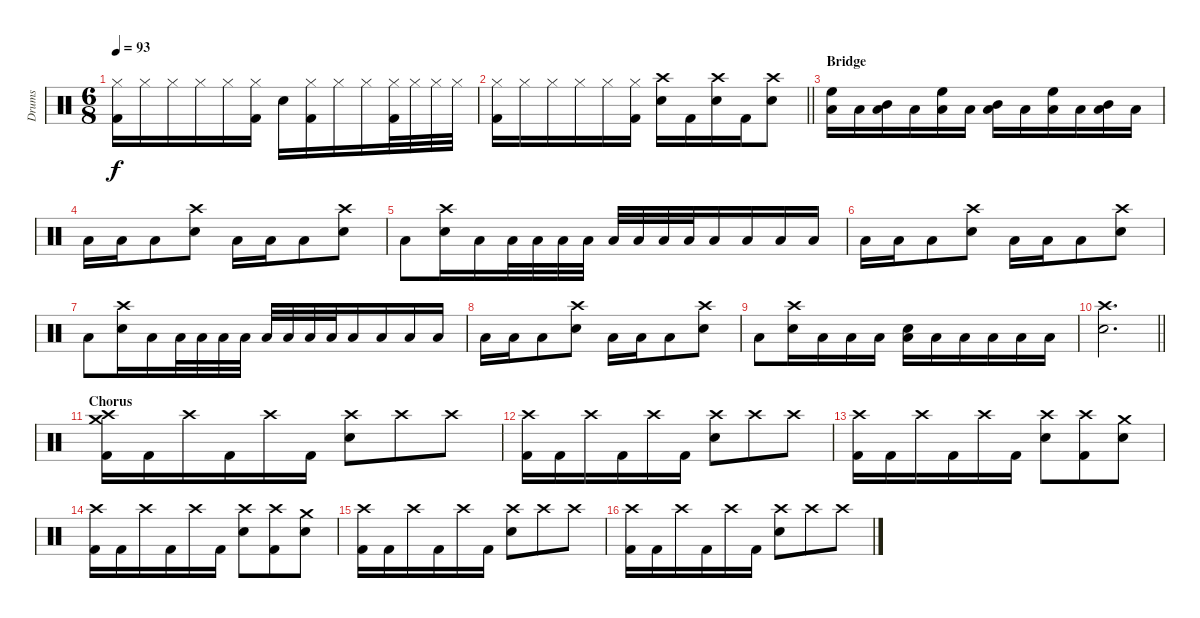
\track ("Drums" "Drums") {instrument percussion}
\staff {score}
\articulation defaults
\ts (6 8)
\tempo 93
\clef neutral
\ks c
("Hi-Hat (closed)" "Kick (hit) 2").16{dy f} "Hi-Hat (closed)".16 "Hi-Hat (closed)".16 "Hi-Hat (closed)".16 "Hi-Hat (closed)".16 ("Hi-Hat (closed)" "Kick (hit) 2").16 "Snare (hit) 2".16 ("Hi-Hat (closed)" "Kick (hit) 2").16 "Hi-Hat (closed)".16 "Hi-Hat (closed)".16 ("Hi-Hat (closed)" "Kick (hit) 2").32 "Hi-Hat (closed)".32 "Hi-Hat (closed)".32 "Hi-Hat (closed)".32 |
\barLineRight lightlight
("Hi-Hat (closed)" "Kick (hit) 2").16 "Hi-Hat (closed)".16 "Hi-Hat (closed)".16 "Hi-Hat (closed)".16 "Hi-Hat (closed)".16 ("Hi-Hat (closed)" "Kick (hit) 2").16 ("Snare (hit) 2" "Crash high (hit)").16 "Kick (hit) 2".16 ("Crash high (hit)" "Snare (hit) 2").16 "Kick (hit) 2".16 ("Crash high (hit)" "Snare (hit) 2").8 |
\section ("" "Bridge")
("High Floor Tom (hit)" "Low Floor Tom (hit)").16 "Low Floor Tom (hit)".16 ("Mid Tom (hit)" "Low Floor Tom (hit)").16 "Low Floor Tom (hit)".16 ("High Floor Tom (hit)" "Low Floor Tom (hit)").16 "Low Floor Tom (hit)".16 ("Mid Tom (hit)" "Low Floor Tom (hit)").16 "Low Floor Tom (hit)".16 ("High Floor Tom (hit)" "Low Floor Tom (hit)").16 "Low Floor Tom (hit)".16 ("Mid Tom (hit)" "Low Floor Tom (hit)").16 "Low Floor Tom (hit)".16 |
"Low Floor Tom (hit)".16 "Low Floor Tom (hit)".16 "Low Floor Tom (hit)".8 ("Crash high (hit)" "Snare (hit) 2").8 "Low Floor Tom (hit)".16 "Low Floor Tom (hit)".16 "Low Floor Tom (hit)".8 ("Crash high (hit)" "Snare (hit) 2").8 |
"Low Floor Tom (hit)".8 ("Crash high (hit)" "Snare (hit) 2").16 "Low Floor Tom (hit)".16 "Low Floor Tom (hit)".32 "Low Floor Tom (hit)".32 "Low Floor Tom (hit)".32 "Low Floor Tom (hit)".32 "Low Floor Tom (hit)".32 "Low Floor Tom (hit)".32 "Low Floor Tom (hit)".32 "Low Floor Tom (hit)".32 "Low Floor Tom (hit)".16 "Low Floor Tom (hit)".16 "Low Floor Tom (hit)".16 "Low Floor Tom (hit)".16 |
"Low Floor Tom (hit)".16 "Low Floor Tom (hit)".16 "Low Floor Tom (hit)".8 ("Crash high (hit)" "Snare (hit) 2").8 "Low Floor Tom (hit)".16 "Low Floor Tom (hit)".16 "Low Floor Tom (hit)".8 ("Crash high (hit)" "Snare (hit) 2").8 |
"Low Floor Tom (hit)".8 ("Crash high (hit)" "Snare (hit) 2").16 "Low Floor Tom (hit)".16 "Low Floor Tom (hit)".32 "Low Floor Tom (hit)".32 "Low Floor Tom (hit)".32 "Low Floor Tom (hit)".32 "Low Floor Tom (hit)".32 "Low Floor Tom (hit)".32 "Low Floor Tom (hit)".32 "Low Floor Tom (hit)".32 "Low Floor Tom (hit)".16 "Low Floor Tom (hit)".16 "Low Floor Tom (hit)".16 "Low Floor Tom (hit)".16 |
"Low Floor Tom (hit)".16 "Low Floor Tom (hit)".16 "Low Floor Tom (hit)".8 ("Crash high (hit)" "Snare (hit) 2").8 "Low Floor Tom (hit)".16 "Low Floor Tom (hit)".16 "Low Floor Tom (hit)".8 ("Crash high (hit)" "Snare (hit) 2").8 |
"Low Floor Tom (hit)".8 ("Crash high (hit)" "Snare (hit) 2").16 "Low Floor Tom (hit)".16 "Low Floor Tom (hit)".16 "Low Floor Tom (hit)".16 ("Snare (hit) 2" "Low Floor Tom (hit)").16 "Low Floor Tom (hit)".16 "Low Floor Tom (hit)".16 "Low Floor Tom (hit)".16 "Low Floor Tom (hit)".16 "Low Floor Tom (hit)".16 |
\barLineRight lightlight
("Crash high (hit)" "Snare (hit) 2").2{d} |
\section ("" "Chorus")
("Crash high (hit)" "Crash medium (hit)" "Kick (hit) 2").16 "Kick (hit) 2".16 "Crash high (hit)".16 "Kick (hit) 2".16 "Crash high (hit)".16 "Kick (hit) 2".16 ("Crash high (hit)" "Snare (hit) 2").8 "Crash high (hit)".8 "Crash high (hit)".8 |
("Crash high (hit)" "Kick (hit) 2").16 "Kick (hit) 2".16 "Crash high (hit)".16 "Kick (hit) 2".16 "Crash high (hit)".16 "Kick (hit) 2".16 ("Crash high (hit)" "Snare (hit) 2").8 "Crash high (hit)".8 "Crash high (hit)".8 |
("Crash high (hit)" "Kick (hit) 2").16 "Kick (hit) 2".16 "Crash high (hit)".16 "Kick (hit) 2".16 "Crash high (hit)".16 "Kick (hit) 2".16 ("Crash high (hit)" "Snare (hit) 2").8 ("Crash high (hit)" "Kick (hit) 2").8 ("Crash medium (hit)" "Snare (hit) 2").8 |
("Crash high (hit)" "Kick (hit) 2").16 "Kick (hit) 2".16 "Crash high (hit)".16 "Kick (hit) 2".16 "Crash high (hit)".16 "Kick (hit) 2".16 ("Crash high (hit)" "Snare (hit) 2").8 ("Crash high (hit)" "Kick (hit) 2").8 ("Crash medium (hit)" "Snare (hit) 2").8 |
("Crash high (hit)" "Kick (hit) 2").16 "Kick (hit) 2".16 "Crash high (hit)".16 "Kick (hit) 2".16 "Crash high (hit)".16 "Kick (hit) 2".16 ("Crash high (hit)" "Snare (hit) 2").8 "Crash high (hit)".8 "Crash high (hit)".8 |
("Crash high (hit)" "Kick (hit) 2").16 "Kick (hit) 2".16 "Crash high (hit)".16 "Kick (hit) 2".16 "Crash high (hit)".16 "Kick (hit) 2".16 ("Crash high (hit)" "Snare (hit) 2").8 "Crash high (hit)".8 "Crash high (hit)".8
